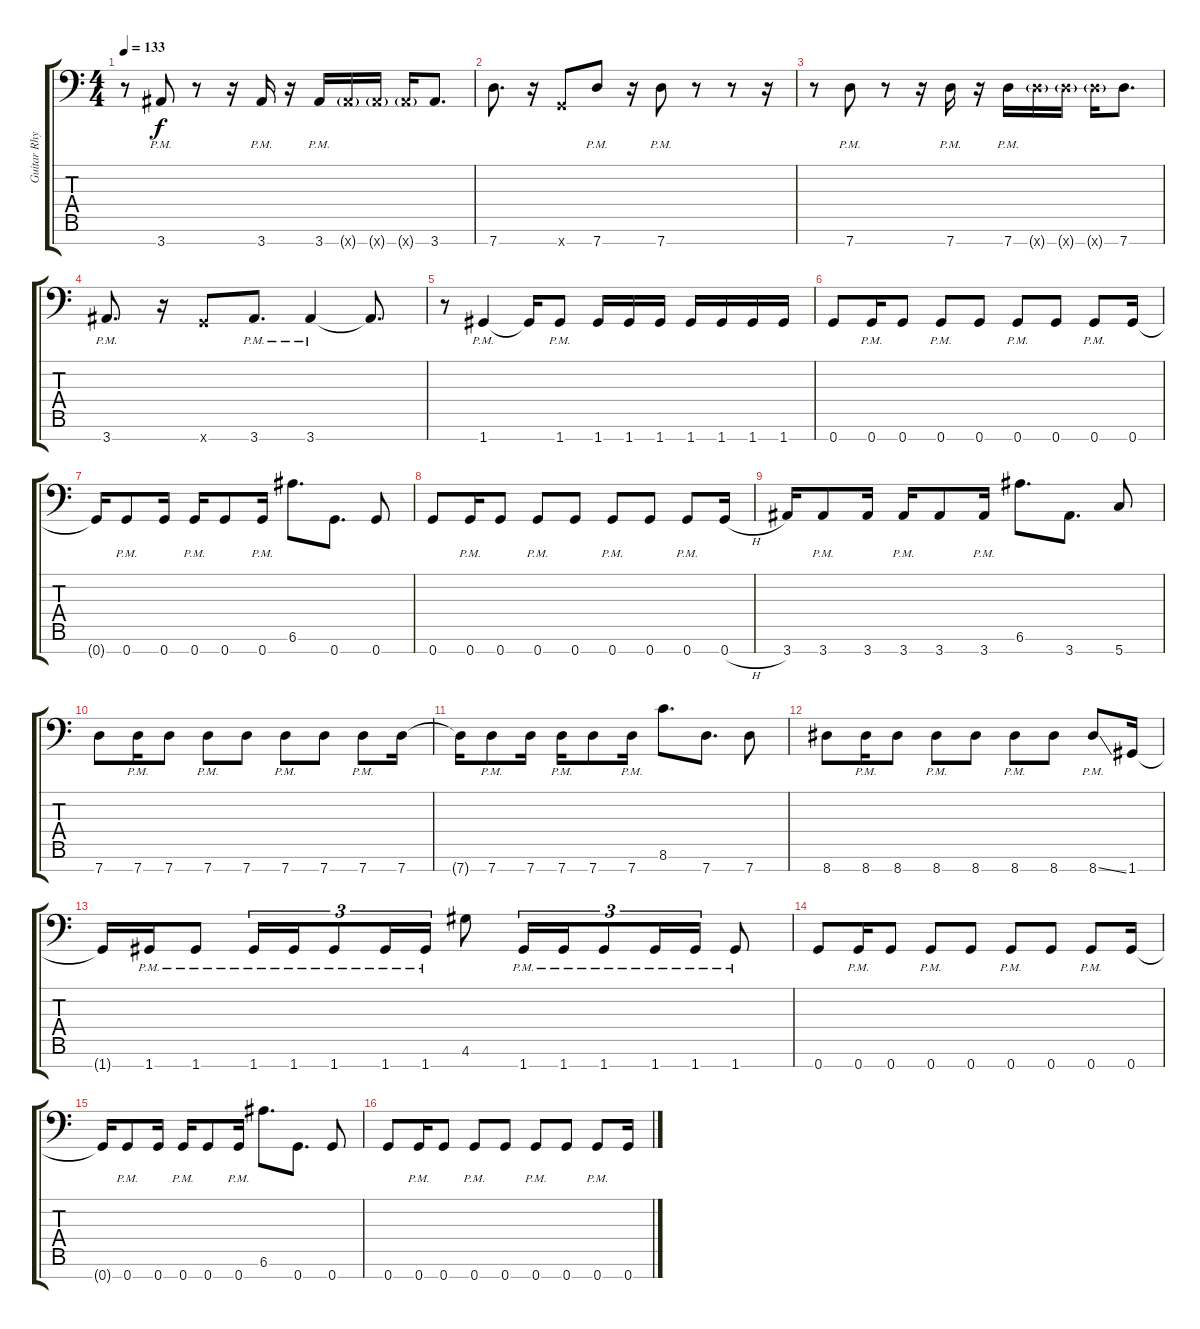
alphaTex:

\track ("Guitar Rhythm1" "Guitar Rhy") {instrument distortionguitar}
\staff {score tabs}
\tuning (E4 B3 G3 D3 A2 E2 G1) {hide}
\ts (4 4)
\tempo 133
\clef f4
\ks c
r.8{dy f} 3.7{pm}.8 r.8 r.16 3.7{pm}.16 r.16 3.7{pm}.16 3.7{g x}.16 3.7{g x}.16 3.7{g x}.16 3.7.8{d} |
7.7.8{d} r.16 0.7{x}.8 7.7{pm}.8 r.16 7.7{pm}.8 r.8 r.8 r.16 |
r.8 7.7{pm}.8 r.8 r.16 7.7{pm}.16 r.16 7.7{pm}.16 7.7{g x}.16 7.7{g x}.16 7.7{g x}.16 7.7.8{d} |
3.7{pm}.8{d} r.16 0.7{x}.8 3.7{pm}.8{d} 3.7{pm}.4 3.7{t}.8{d} |
r.8 1.7{pm}.4 1.7{t}.16 1.7{pm}.8 1.7.16 1.7.16 1.7.16 1.7.16 1.7.16 1.7.16 1.7.16 |
0.7.8 0.7{pm}.16 0.7.8 0.7{pm}.8 0.7.8 0.7{pm}.8 0.7.8 0.7{pm}.8 0.7.16 |
0.7{t}.16 0.7{pm}.8 0.7.16 0.7{pm}.16 0.7.8 0.7{pm}.16 6.6.8{d} 0.7.8{d} 0.7.8 |
0.7.8 0.7{pm}.16 0.7.8 0.7{pm}.8 0.7.8 0.7{pm}.8 0.7.8 0.7{pm}.8 0.7{h}.16 |
3.7.16 3.7{pm}.8 3.7.16 3.7{pm}.16 3.7.8 3.7{pm}.16 6.6.8{d} 3.7.8{d} 5.7.8 |
7.7.8 7.7{pm}.16 7.7.8 7.7{pm}.8 7.7.8 7.7{pm}.8 7.7.8 7.7{pm}.8 7.7.16 |
7.7{t}.16 7.7{pm}.8 7.7.16 7.7{pm}.16 7.7.8 7.7{pm}.16 8.6.8{d} 7.7.8{d} 7.7.8 |
8.7.8 8.7{pm}.16 8.7.8 8.7{pm}.8 8.7.8 8.7{pm}.8 8.7.8 8.7{ss pm}.8 1.7.16 |
1.7{t}.16 1.7{pm}.16 1.7{pm}.8 1.7{pm}.16{tu (3 2)} 1.7{pm}.16{tu (3 2)} 1.7{pm}.8{tu (3 2)} 1.7{pm}.16{tu (3 2)} 1.7{pm}.16{tu (3 2)} 4.6.8 1.7{pm}.16{tu (3 2)} 1.7{pm}.16{tu (3 2)} 1.7{pm}.8{tu (3 2)} 1.7{pm}.16{tu (3 2)} 1.7{pm}.16{tu (3 2)} 1.7{pm}.8 |
0.7.8 0.7{pm}.16 0.7.8 0.7{pm}.8 0.7.8 0.7{pm}.8 0.7.8 0.7{pm}.8 0.7.16 |
0.7{t}.16 0.7{pm}.8 0.7.16 0.7{pm}.16 0.7.8 0.7{pm}.16 6.6.8{d} 0.7.8{d} 0.7.8 |
0.7.8 0.7{pm}.16 0.7.8 0.7{pm}.8 0.7.8 0.7{pm}.8 0.7.8 0.7{pm}.8 0.7{h}.16
